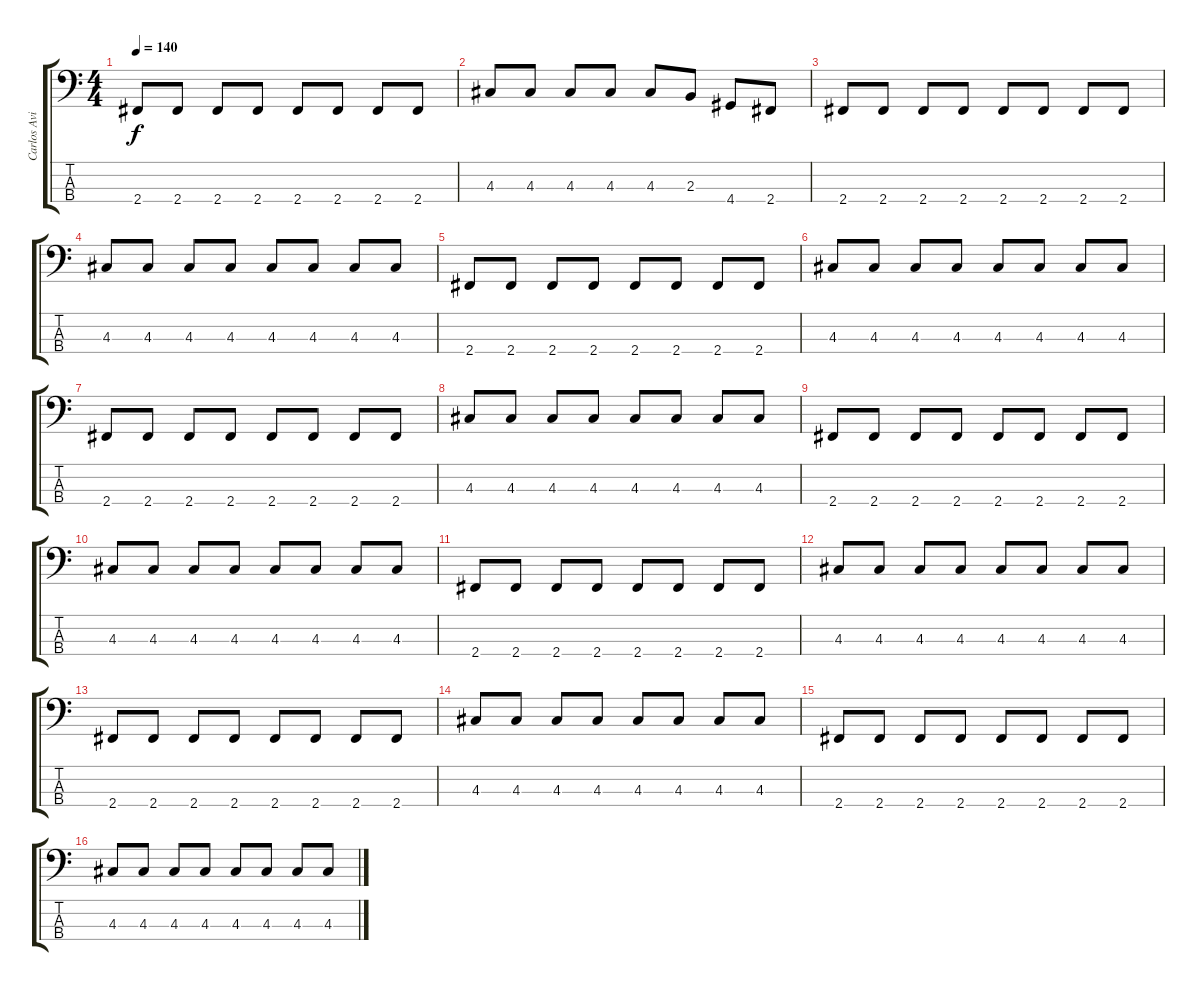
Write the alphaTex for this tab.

\track ("Carlos Avilez" "Carlos Avi") {instrument electricbassfinger}
\staff {score tabs}
\tuning (G2 D2 A1 E1) {hide}
\ts (4 4)
\tempo 140
\clef f4
\ks c
2.4.8{dy f} 2.4.8 2.4.8 2.4.8 2.4.8 2.4.8 2.4.8 2.4.8 |
4.3.8 4.3.8 4.3.8 4.3.8 4.3.8 2.3.8 4.4.8 2.4.8 |
2.4.8 2.4.8 2.4.8 2.4.8 2.4.8 2.4.8 2.4.8 2.4.8 |
4.3.8 4.3.8 4.3.8 4.3.8 4.3.8 4.3.8 4.3.8 4.3.8 |
2.4.8 2.4.8 2.4.8 2.4.8 2.4.8 2.4.8 2.4.8 2.4.8 |
4.3.8 4.3.8 4.3.8 4.3.8 4.3.8 4.3.8 4.3.8 4.3.8 |
2.4.8 2.4.8 2.4.8 2.4.8 2.4.8 2.4.8 2.4.8 2.4.8 |
4.3.8 4.3.8 4.3.8 4.3.8 4.3.8 4.3.8 4.3.8 4.3.8 |
2.4.8 2.4.8 2.4.8 2.4.8 2.4.8 2.4.8 2.4.8 2.4.8 |
4.3.8 4.3.8 4.3.8 4.3.8 4.3.8 4.3.8 4.3.8 4.3.8 |
2.4.8 2.4.8 2.4.8 2.4.8 2.4.8 2.4.8 2.4.8 2.4.8 |
4.3.8 4.3.8 4.3.8 4.3.8 4.3.8 4.3.8 4.3.8 4.3.8 |
2.4.8 2.4.8 2.4.8 2.4.8 2.4.8 2.4.8 2.4.8 2.4.8 |
4.3.8 4.3.8 4.3.8 4.3.8 4.3.8 4.3.8 4.3.8 4.3.8 |
2.4.8 2.4.8 2.4.8 2.4.8 2.4.8 2.4.8 2.4.8 2.4.8 |
4.3.8 4.3.8 4.3.8 4.3.8 4.3.8 4.3.8 4.3.8 4.3.8
